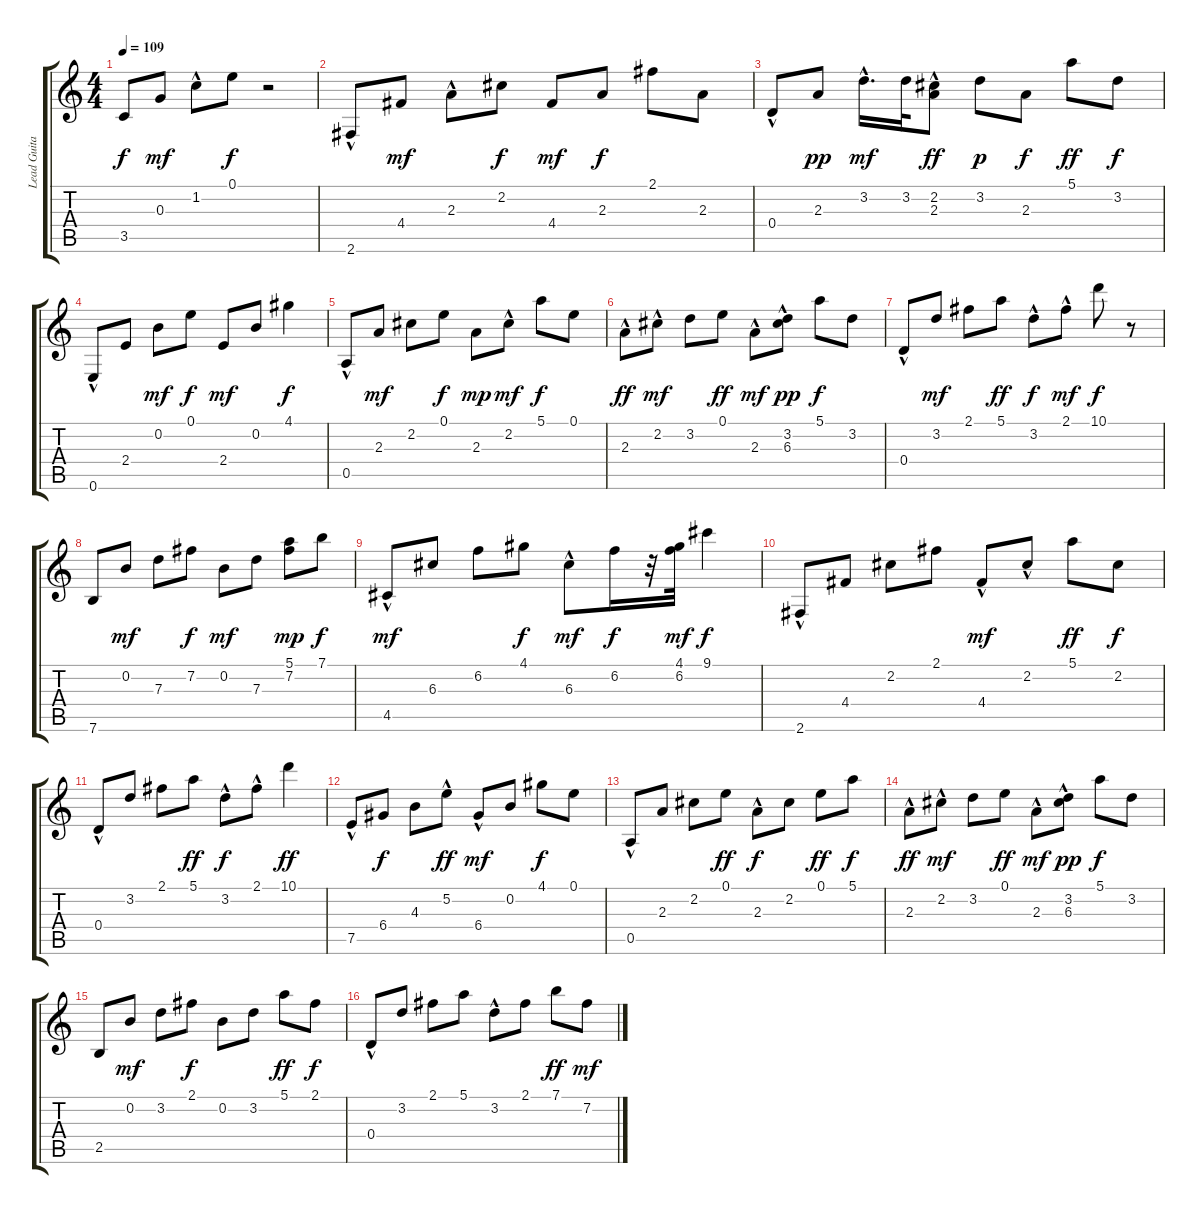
\track ("Lead Guitar" "Lead Guita") {instrument acousticguitarsteel}
\staff {score tabs}
\tuning (E4 B3 G3 D3 A2 E2) {hide}
\ts (4 4)
\tempo 109
\clef g2
\ks c
3.5.8{dy f} 0.3.8{dy mf} 1.2{hac}.8 0.1.8{dy f} r.2 |
2.6{hac}.8 4.4.8{dy mf} 2.3{hac}.8 2.2.8{dy f} 4.4.8{dy mf} 2.3.8{dy f} 2.1.8 2.3.8 |
0.4{hac}.8 2.3.8{dy pp} 3.2{hac}.16{d dy mf} 3.2.32 (2.2{hac} 2.3).8{dy ff} 3.2.8{dy p} 2.3.8{dy f} 5.1.8{dy ff} 3.2.8{dy f} |
0.6{hac}.8 2.4.8 0.2.8{dy mf} 0.1.8{dy f} 2.4.8{dy mf} 0.2.8 4.1.4{dy f} |
0.5{hac}.8 2.3.8{dy mf} 2.2.8 0.1.8{dy f} 2.3.8{dy mp} 2.2{hac}.8{dy mf} 5.1.8{dy f} 0.1.8 |
2.3{hac}.8{dy ff} 2.2{hac}.8{dy mf} 3.2.8 0.1.8{dy ff} 2.3{hac}.8{dy mf} (3.2{hac} 6.3).8{dy pp} 5.1.8{dy f} 3.2.8 |
0.4{hac}.8 3.2.8{dy mf} 2.1.8 5.1.8{dy ff} 3.2{hac}.8{dy f} 2.1{hac}.8{dy mf} 10.1.8{dy f} r.8 |
7.6.8 0.2.8{dy mf} 7.3.8 7.2.8{dy f} 0.2.8{dy mf} 7.3.8 (5.1 7.2).8{dy mp} 7.1.8{dy f} |
4.5{hac}.8{dy mf} 6.3.8 6.2.8 4.1.8{dy f} 6.3{hac}.8{dy mf} 6.2.16{dy f} r.32 (4.1 6.2).32{dy mf} 9.1.4{dy f} |
2.6{hac}.8 4.4.8 2.2.8 2.1.8 4.4{hac}.8{dy mf} 2.2{hac}.8 5.1.8{dy ff} 2.2.8{dy f} |
0.4{hac}.8 3.2.8 2.1.8 5.1.8{dy ff} 3.2{hac}.8{dy f} 2.1{hac}.8 10.1.4{dy ff} |
7.5{hac}.8 6.4.8{dy f} 4.3.8 5.2{hac}.8{dy ff} 6.4{hac}.8{dy mf} 0.2.8 4.1.8{dy f} 0.1.8 |
0.5{hac}.8 2.3.8 2.2.8 0.1.8{dy ff} 2.3{hac}.8{dy f} 2.2.8 0.1.8{dy ff} 5.1.8{dy f} |
2.3{hac}.8{dy ff} 2.2{hac}.8{dy mf} 3.2.8 0.1.8{dy ff} 2.3{hac}.8{dy mf} (3.2{hac} 6.3).8{dy pp} 5.1.8{dy f} 3.2.8 |
2.5.8 0.2.8{dy mf} 3.2.8 2.1.8{dy f} 0.2.8 3.2.8 5.1.8{dy ff} 2.1.8{dy f} |
0.4{hac}.8 3.2.8 2.1.8 5.1.8 3.2{hac}.8 2.1.8 7.1.8{dy ff} 7.2.8{dy mf}
